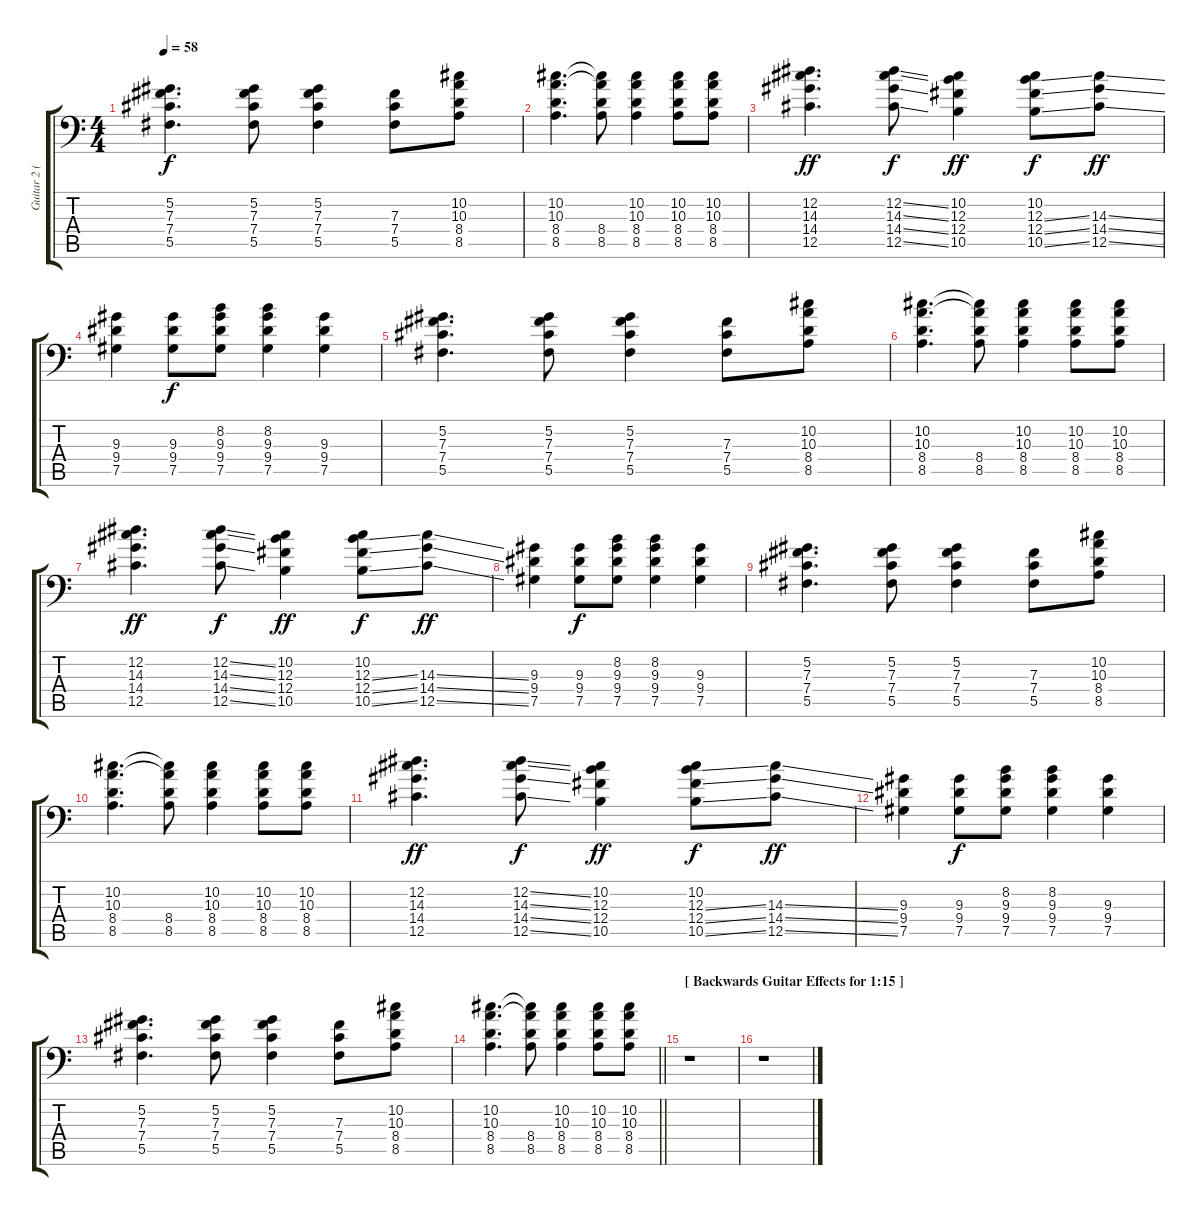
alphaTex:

\track ("Guitar 2 (Distortion)" "Guitar 2 (") {instrument distortionguitar}
\staff {score tabs}
\tuning (Ab3 Eb3 B2 Gb2 Db2 Ab1) {hide}
\ts (4 4)
\tempo 58
\clef f4
\ks c
(5.2 7.3 7.4 5.5).4{d dy f} (5.2 7.3 7.4 5.5).8 (5.2 7.3 7.4 5.5).4 (7.3 7.4 5.5).8 (10.2 10.3 8.4 8.5).8 |
(10.2 10.3 8.4 8.5).4{d} (10.2{t} 10.3{t} 8.4 8.5).8 (10.2 10.3 8.4 8.5).4 (10.2 10.3 8.4 8.5).8 (10.2 10.3 8.4 8.5).8 |
(12.2 14.3 14.4 12.5).4{d dy ff} (12.2{ss} 14.3{ss} 14.4{ss} 12.5{ss}).8{dy f} (10.2 12.3 12.4 10.5).4{dy ff} (10.2 12.3{ss} 12.4{ss} 10.5{ss}).8{dy f} (14.3{ss} 14.4{ss} 12.5{ss}).8{dy ff} |
(9.3 9.4 7.5).4 (9.3 9.4 7.5).8{dy f} (8.2 9.3 9.4 7.5).8 (8.2 9.3 9.4 7.5).4 (9.3 9.4 7.5).4 |
(5.2 7.3 7.4 5.5).4{d} (5.2 7.3 7.4 5.5).8 (5.2 7.3 7.4 5.5).4 (7.3 7.4 5.5).8 (10.2 10.3 8.4 8.5).8 |
(10.2 10.3 8.4 8.5).4{d} (10.2{t} 10.3{t} 8.4 8.5).8 (10.2 10.3 8.4 8.5).4 (10.2 10.3 8.4 8.5).8 (10.2 10.3 8.4 8.5).8 |
(12.2 14.3 14.4 12.5).4{d dy ff} (12.2{ss} 14.3{ss} 14.4{ss} 12.5{ss}).8{dy f} (10.2 12.3 12.4 10.5).4{dy ff} (10.2 12.3{ss} 12.4{ss} 10.5{ss}).8{dy f} (14.3{ss} 14.4{ss} 12.5{ss}).8{dy ff} |
(9.3 9.4 7.5).4 (9.3 9.4 7.5).8{dy f} (8.2 9.3 9.4 7.5).8 (8.2 9.3 9.4 7.5).4 (9.3 9.4 7.5).4 |
(5.2 7.3 7.4 5.5).4{d} (5.2 7.3 7.4 5.5).8 (5.2 7.3 7.4 5.5).4 (7.3 7.4 5.5).8 (10.2 10.3 8.4 8.5).8 |
(10.2 10.3 8.4 8.5).4{d volume 0} (10.2{t} 10.3{t} 8.4 8.5).8 (10.2 10.3 8.4 8.5).4 (10.2 10.3 8.4 8.5).8 (10.2 10.3 8.4 8.5).8 |
(12.2 14.3 14.4 12.5).4{d dy ff} (12.2{ss} 14.3{ss} 14.4{ss} 12.5{ss}).8{dy f} (10.2 12.3 12.4 10.5).4{dy ff} (10.2 12.3{ss} 12.4{ss} 10.5{ss}).8{dy f} (14.3{ss} 14.4{ss} 12.5{ss}).8{dy ff} |
(9.3 9.4 7.5).4 (9.3 9.4 7.5).8{dy f} (8.2 9.3 9.4 7.5).8 (8.2 9.3 9.4 7.5).4 (9.3 9.4 7.5).4 |
(5.2 7.3 7.4 5.5).4{d} (5.2 7.3 7.4 5.5).8 (5.2 7.3 7.4 5.5).4 (7.3 7.4 5.5).8 (10.2 10.3 8.4 8.5).8 |
\barLineRight lightlight
(10.2 10.3 8.4 8.5).4{d} (10.2{t} 10.3{t} 8.4 8.5).8 (10.2 10.3 8.4 8.5).4 (10.2 10.3 8.4 8.5).8 (10.2 10.3 8.4 8.5).8 |
\section ("" "[ Backwards Guitar Effects for 1:15 ]")
r.1 |
r.1
